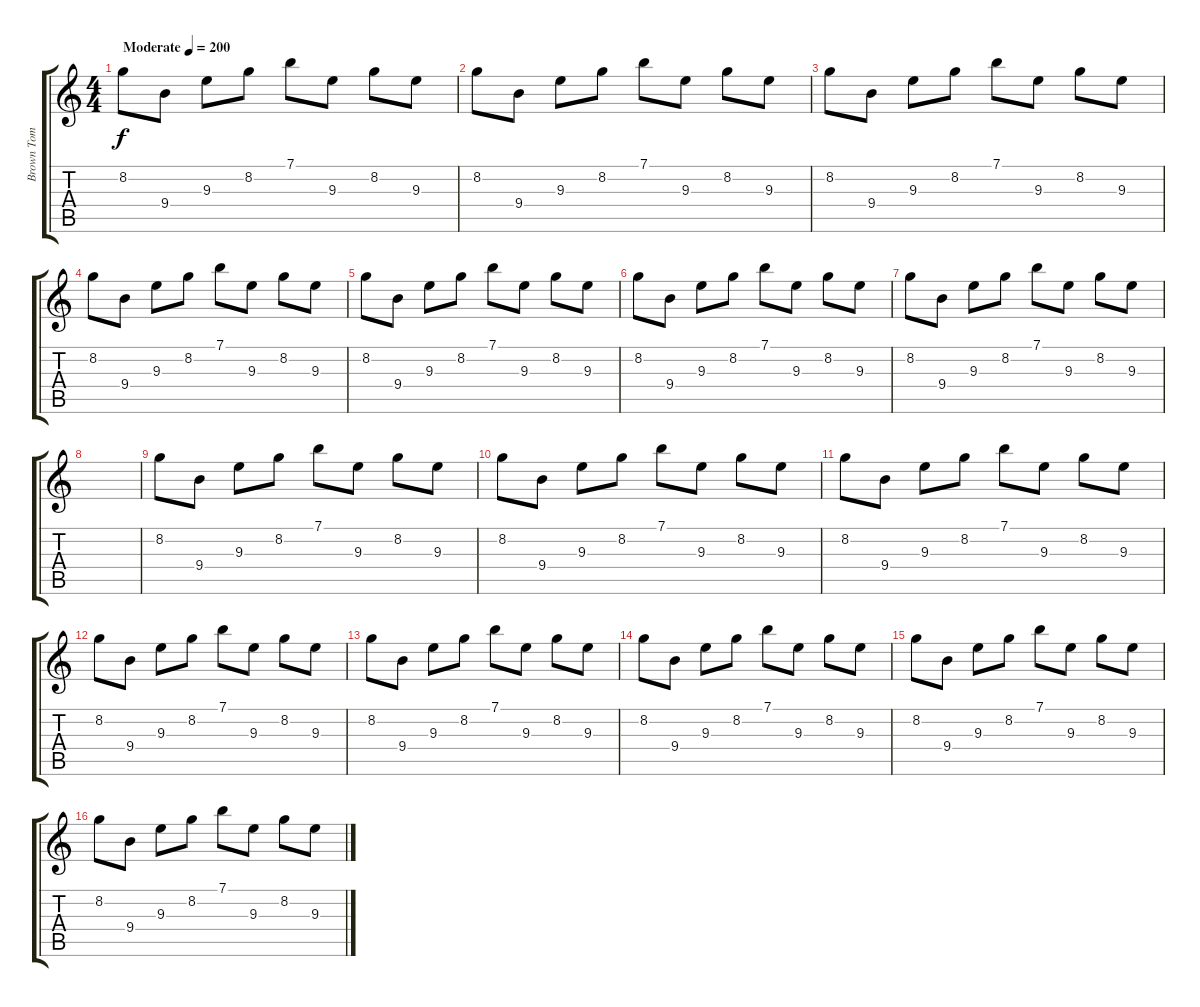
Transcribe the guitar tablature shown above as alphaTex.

\track ("Brown Tom" "Brown Tom") {instrument electricguitarclean}
\staff {score tabs}
\tuning (E4 B3 G3 D3 A2 D2) {hide}
\ts (4 4)
\tempo (200 "Moderate")
\clef g2
\ks c
8.2.8{dy f instrument electricguitarclean} 9.4.8 9.3.8 8.2.8 7.1.8 9.3.8 8.2.8 9.3.8 |
8.2.8 9.4.8 9.3.8 8.2.8 7.1.8 9.3.8 8.2.8 9.3.8 |
8.2.8 9.4.8 9.3.8 8.2.8 7.1.8 9.3.8 8.2.8 9.3.8 |
8.2.8 9.4.8 9.3.8 8.2.8 7.1.8 9.3.8 8.2.8 9.3.8 |
8.2.8 9.4.8 9.3.8 8.2.8 7.1.8 9.3.8 8.2.8 9.3.8 |
8.2.8 9.4.8 9.3.8 8.2.8 7.1.8 9.3.8 8.2.8 9.3.8 |
8.2.8 9.4.8 9.3.8 8.2.8 7.1.8 9.3.8 8.2.8 9.3.8 |
|
8.2.8 9.4.8 9.3.8 8.2.8 7.1.8 9.3.8 8.2.8 9.3.8 |
8.2.8 9.4.8 9.3.8 8.2.8 7.1.8 9.3.8 8.2.8 9.3.8 |
8.2.8 9.4.8 9.3.8 8.2.8 7.1.8 9.3.8 8.2.8 9.3.8 |
8.2.8 9.4.8 9.3.8 8.2.8 7.1.8 9.3.8 8.2.8 9.3.8 |
8.2.8 9.4.8 9.3.8 8.2.8 7.1.8 9.3.8 8.2.8 9.3.8 |
8.2.8 9.4.8 9.3.8 8.2.8 7.1.8 9.3.8 8.2.8 9.3.8 |
8.2.8 9.4.8 9.3.8 8.2.8 7.1.8 9.3.8 8.2.8 9.3.8 |
8.2.8 9.4.8 9.3.8 8.2.8 7.1.8 9.3.8 8.2.8 9.3.8
